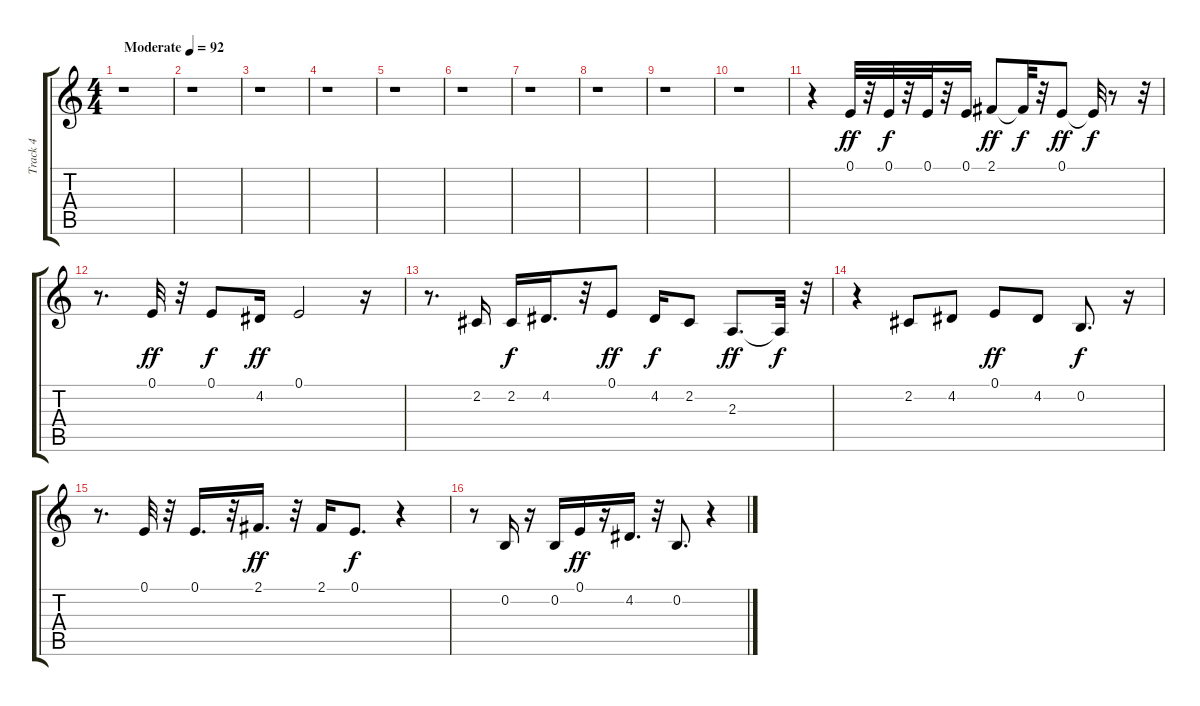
\track ("Track 4" "Track 4") {instrument sopranosax}
\staff {score tabs}
\tuning (E4 B3 G3 D3 A2 E2) {hide}
\ts (4 4)
\tempo (92 "Moderate")
\clef g2
\ks c
r.1{dy ff instrument sopranosax} |
r.1 |
r.1 |
r.1 |
r.1 |
r.1 |
r.1 |
r.1 |
r.1 |
r.1 |
r.4 0.1.32 r.32 0.1.32{dy f} r.32 0.1.32 r.32 0.1.16 2.1.8{dy ff} 2.1{t}.32{dy f} r.32 0.1.8{dy ff} 0.1{t}.32{dy f} r.8 r.32 |
r.8{d} 0.1.32{dy ff} r.32 0.1.8{dy f} 4.2.16{dy ff} 0.1.2 r.16 |
r.8{d} 2.2.16 2.2.16{dy f} 4.2.16{d} r.32 0.1.8{dy ff} 4.2.16{dy f} 2.2.8 2.3.8{d dy ff} 2.3{t}.32{dy f} r.32 |
r.4 2.2.8 4.2.8 0.1.8{dy ff} 4.2.8 0.2.8{d dy f} r.16 |
r.8{d} 0.1.32 r.32 0.1.16{d} r.32 2.1.16{d dy ff} r.32 2.1.16 0.1.8{d dy f} r.4 |
r.8 0.2.16 r.16 0.2.16 0.1.16{dy ff} r.16 4.2.16{d} r.32 0.2.8{d} r.4
